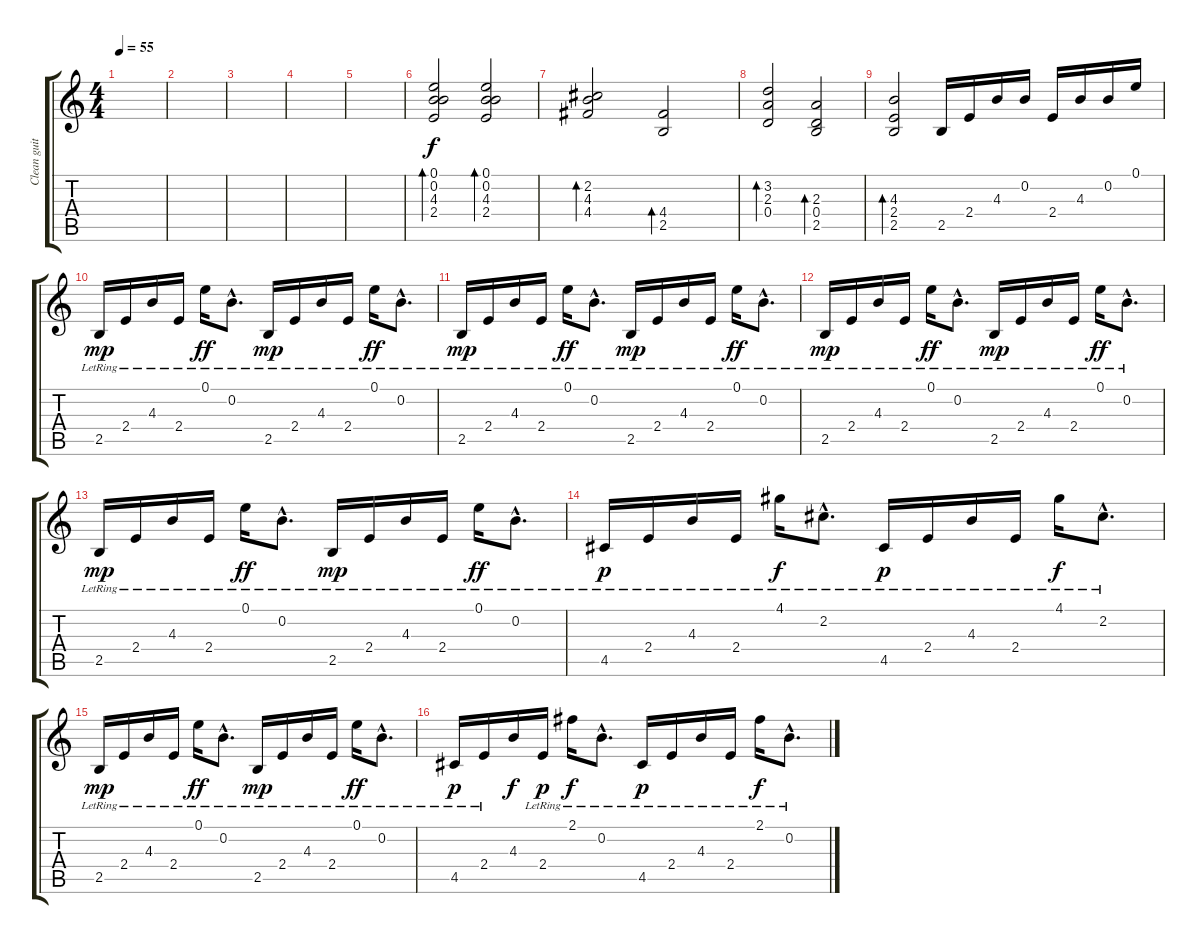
\track ("Clean guitar" "Clean guit") {instrument acousticguitarsteel}
\staff {score tabs}
\tuning (E4 B3 G3 D3 A2 E2) {hide}
\ts (4 4)
\tempo 55
\clef g2
\ks c
|
|
|
|
|
(0.1 0.2 4.3 2.4).2{bd 120 volume 8} (0.1 0.2 4.3 2.4).2{bd 120} |
(2.2 4.3 4.4).2{bd 120} (4.4 2.5).2{bd 120} |
(3.2 2.3 0.4).2{bd 120} (2.3 0.4 2.5).2{bd 120} |
(4.3 2.4 2.5).2{bd 120} 2.5.16 2.4.16 4.3.16 0.2.16 2.4.16 4.3.16 0.2.16 0.1.16 |
2.5{lr}.16{dy mp volume 10} 2.4{lr}.16 4.3{lr}.16 2.4{lr}.16 0.1{lr}.16{dy ff} 0.2{hac lr}.8{d} 2.5{lr}.16{dy mp} 2.4{lr}.16 4.3{lr}.16 2.4{lr}.16 0.1{lr}.16{dy ff} 0.2{hac lr}.8{d} |
2.5{lr}.16{dy mp} 2.4{lr}.16 4.3{lr}.16 2.4{lr}.16 0.1{lr}.16{dy ff} 0.2{hac lr}.8{d} 2.5{lr}.16{dy mp} 2.4{lr}.16 4.3{lr}.16 2.4{lr}.16 0.1{lr}.16{dy ff} 0.2{hac lr}.8{d} |
2.5{lr}.16{dy mp} 2.4{lr}.16 4.3{lr}.16 2.4{lr}.16 0.1{lr}.16{dy ff} 0.2{hac lr}.8{d} 2.5{lr}.16{dy mp} 2.4{lr}.16 4.3{lr}.16 2.4{lr}.16 0.1{lr}.16{dy ff} 0.2{hac lr}.8{d} |
2.5{lr}.16{dy mp} 2.4{lr}.16 4.3{lr}.16 2.4{lr}.16 0.1{lr}.16{dy ff} 0.2{hac lr}.8{d} 2.5{lr}.16{dy mp} 2.4{lr}.16 4.3{lr}.16 2.4{lr}.16 0.1{lr}.16{dy ff} 0.2{hac lr}.8{d} |
4.5{lr}.16{dy p} 2.4{lr}.16 4.3{lr}.16 2.4{lr}.16 4.1{lr}.16{dy f} 2.2{hac lr}.8{d} 4.5{lr}.16{dy p} 2.4{lr}.16 4.3{lr}.16 2.4{lr}.16 4.1{lr}.16{dy f} 2.2{hac lr}.8{d} |
2.5{lr}.16{dy mp} 2.4{lr}.16 4.3{lr}.16 2.4{lr}.16 0.1{lr}.16{dy ff} 0.2{hac lr}.8{d} 2.5{lr}.16{dy mp} 2.4{lr}.16 4.3{lr}.16 2.4{lr}.16 0.1{lr}.16{dy ff} 0.2{hac lr}.8{d} |
4.5{lr}.16{dy p} 2.4{lr}.16 4.3.16{dy f} 2.4{lr}.16{dy p} 2.1{lr}.16{dy f} 0.2{hac lr}.8{d} 4.5{lr}.16{dy p} 2.4{lr}.16 4.3{lr}.16 2.4{lr}.16 2.1{lr}.16{dy f} 0.2{hac lr}.8{d}
